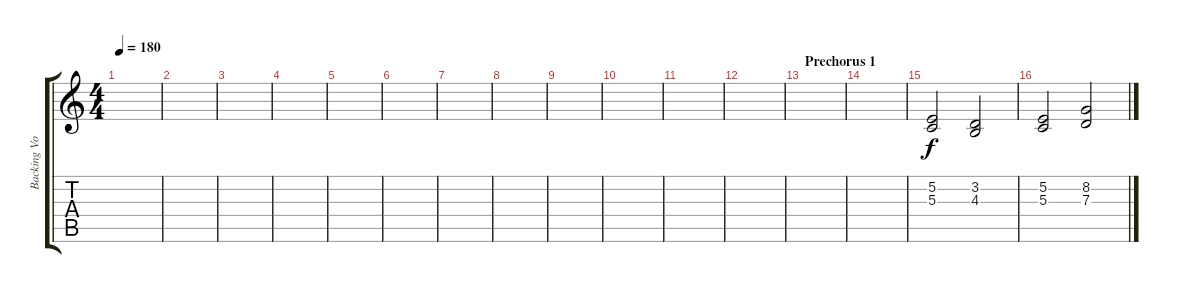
\track ("Backing Vocals" "Backing Vo") {instrument choiraahs}
\staff {score tabs}
\tuning (E4 B3 G3 D3 A2 E2) {hide}
\ts (4 4)
\tempo 180
\clef g2
\ks c
|
|
|
|
|
|
|
|
|
|
|
|
\section ("" "Prechorus 1")
|
|
(5.2 5.3).2 (3.2 4.3).2 |
(5.2 5.3).2 (8.2 7.3).2
